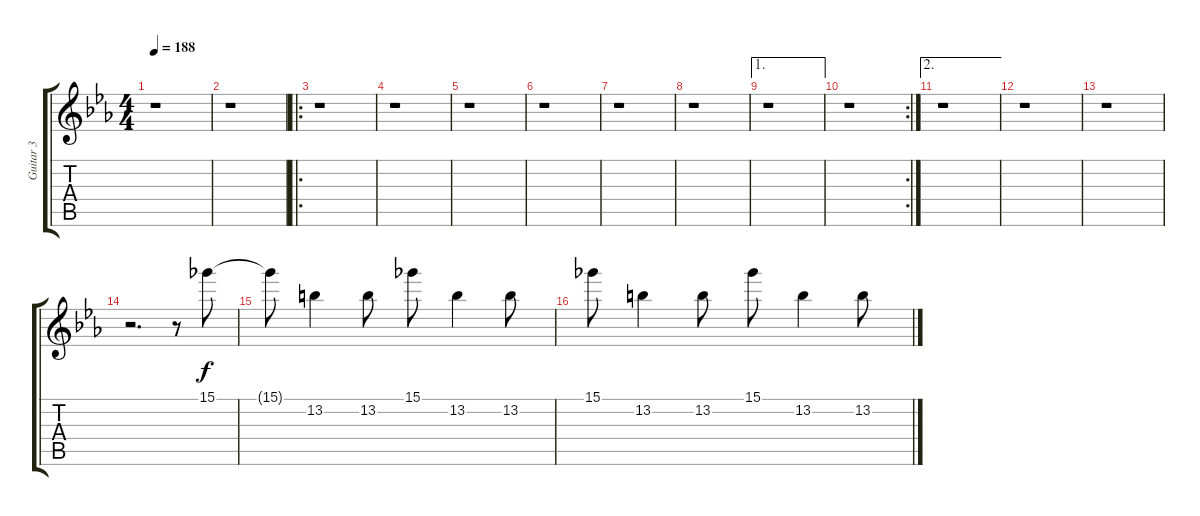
\track ("Guitar 3" "Guitar 3") {instrument electricguitarclean}
\staff {score tabs}
\tuning (Eb4 Bb3 Gb3 Db3 Ab2 Eb2) {hide}
\ts (4 4)
\tempo 188
\clef g2
\ks eb
r.1{dy f} |
r.1 |
\ro
r.1 |
r.1 |
r.1 |
r.1 |
r.1 |
r.1 |
\ae 1
r.1 |
\rc 2
r.1 |
\ae 2
r.1 |
r.1 |
r.1 |
r.2{d} r.8 15.1.8 |
15.1{t}.8 13.2.4 13.2.8 15.1.8 13.2.4 13.2.8 |
15.1.8 13.2.4 13.2.8 15.1.8 13.2.4 13.2.8
